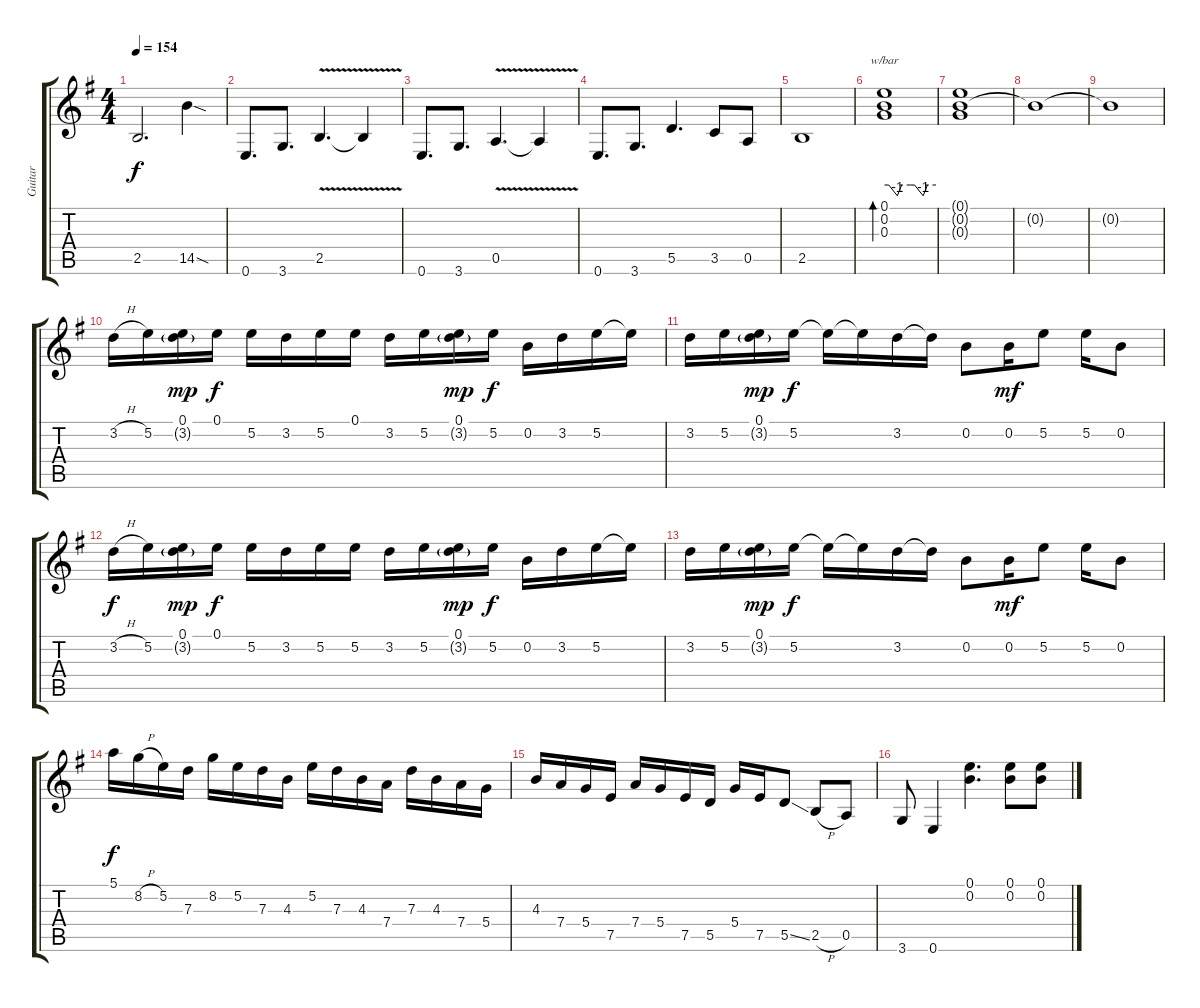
\track ("Guitar" "Guitar") {instrument overdrivenguitar}
\staff {score tabs}
\tuning (E4 B3 G3 D3 A2 E2) {hide}
\ts (4 4)
\tempo 154
\clef g2
\ks eminor
2.5.2{d dy f} 14.5{sod}.4 |
0.6.8{d} 3.6.8{d} 2.5{v}.4{d} 2.5{t}.4 |
0.6.8{d} 3.6.8{d} 0.5{v}.4{d} 0.5{t}.4 |
0.6.8{d} 3.6.8{d} 5.5.4{d} 3.5.8 0.5.8 |
2.5.1 |
(0.1 0.2 0.3).1{tbe (custom default 0 0 5 0 15 -4 20 0 30 0 35 0 45 -4 50 0 60 0) bd 120} |
(0.1{t} 0.2{t} 0.3{t}).1 |
0.2{t}.1 |
0.2{t}.1 |
3.2{h}.16 5.2.16 (0.1 3.2{g}).16{dy mp} 0.1.16{dy f} 5.2.16 3.2.16 5.2.16 0.1.16 3.2.16 5.2.16 (0.1 3.2{g}).16{dy mp} 5.2.16{dy f} 0.2.16 3.2.16 5.2.16 5.2{t}.16 |
3.2.16 5.2.16 (0.1 3.2{g}).16{dy mp} 5.2.16{dy f} 5.2{t}.16 5.2{t}.16 3.2.16 3.2{t}.16 0.2.8 0.2.16{dy mf} 5.2.8 5.2.16 0.2.8 |
3.2{h}.16{dy f} 5.2.16 (0.1 3.2{g}).16{dy mp} 0.1.16{dy f} 5.2.16 3.2.16 5.2.16 5.2.16 3.2.16 5.2.16 (0.1 3.2{g}).16{dy mp} 5.2.16{dy f} 0.2.16 3.2.16 5.2.16 5.2{t}.16 |
3.2.16 5.2.16 (0.1 3.2{g}).16{dy mp} 5.2.16{dy f} 5.2{t}.16 5.2{t}.16 3.2.16 3.2{t}.16 0.2.8 0.2.16{dy mf} 5.2.8 5.2.16 0.2.8 |
5.1.16{dy f} 8.2{h}.16 5.2.16 7.3.16 8.2.16 5.2.16 7.3.16 4.3.16 5.2.16 7.3.16 4.3.16 7.4.16 7.3.16 4.3.16 7.4.16 5.4.16 |
4.3.16 7.4.16 5.4.16 7.5.16 7.4.16 5.4.16 7.5.16 5.5.16 5.4.16 7.5.16 5.5{ss}.8 2.5{h}.8 0.5.8 |
3.6.8 0.6.4 (0.1 0.2).4{d} (0.1 0.2).8 (0.1 0.2).8
